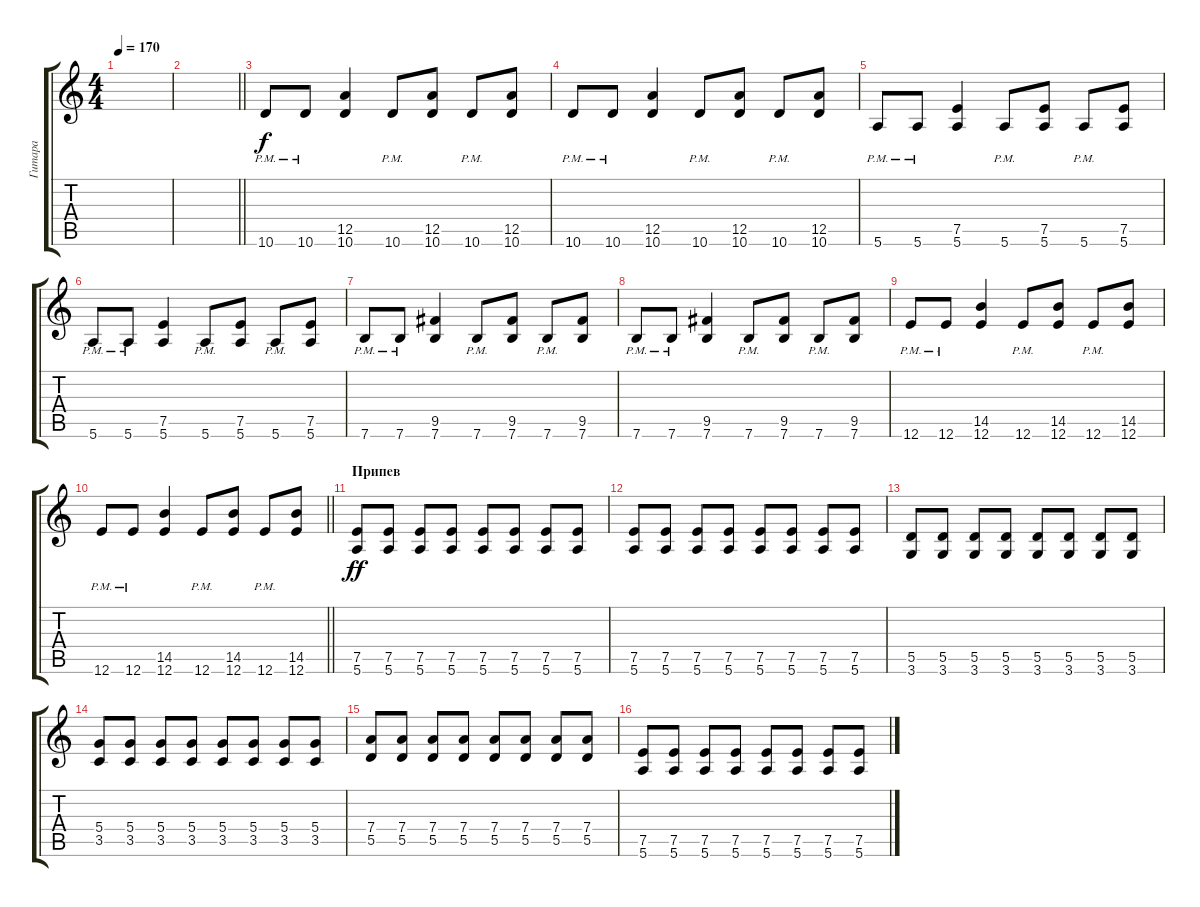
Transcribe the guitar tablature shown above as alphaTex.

\track ("Гитара" "Гитара") {instrument distortionguitar}
\staff {score tabs}
\tuning (E4 B3 G3 D3 A2 E2) {hide}
\ts (4 4)
\tempo 170
\clef g2
\ks c
|
\barLineRight lightlight
|
\section ("" "")
10.6{pm}.8 10.6{pm}.8 (12.5 10.6).4 10.6{pm}.8 (12.5 10.6).8 10.6{pm}.8 (12.5 10.6).8 |
10.6{pm}.8 10.6{pm}.8 (12.5 10.6).4 10.6{pm}.8 (12.5 10.6).8 10.6{pm}.8 (12.5 10.6).8 |
5.6{pm}.8 5.6{pm}.8 (7.5 5.6).4 5.6{pm}.8 (7.5 5.6).8 5.6{pm}.8 (7.5 5.6).8 |
5.6{pm}.8 5.6{pm}.8 (7.5 5.6).4 5.6{pm}.8 (7.5 5.6).8 5.6{pm}.8 (7.5 5.6).8 |
7.6{pm}.8 7.6{pm}.8 (9.5 7.6).4 7.6{pm}.8 (9.5 7.6).8 7.6{pm}.8 (9.5 7.6).8 |
7.6{pm}.8 7.6{pm}.8 (9.5 7.6).4 7.6{pm}.8 (9.5 7.6).8 7.6{pm}.8 (9.5 7.6).8 |
12.6{pm}.8 12.6{pm}.8 (14.5 12.6).4 12.6{pm}.8 (14.5 12.6).8 12.6{pm}.8 (14.5 12.6).8 |
\barLineRight lightlight
12.6{pm}.8 12.6{pm}.8 (14.5 12.6).4 12.6{pm}.8 (14.5 12.6).8 12.6{pm}.8 (14.5 12.6).8 |
\section ("" "Припев")
(7.5 5.6).8{dy ff} (7.5 5.6).8 (7.5 5.6).8 (7.5 5.6).8 (7.5 5.6).8 (7.5 5.6).8 (7.5 5.6).8 (7.5 5.6).8 |
(7.5 5.6).8 (7.5 5.6).8 (7.5 5.6).8 (7.5 5.6).8 (7.5 5.6).8 (7.5 5.6).8 (7.5 5.6).8 (7.5 5.6).8 |
(5.5 3.6).8 (5.5 3.6).8 (5.5 3.6).8 (5.5 3.6).8 (5.5 3.6).8 (5.5 3.6).8 (5.5 3.6).8 (5.5 3.6).8 |
(5.4 3.5).8 (5.4 3.5).8 (5.4 3.5).8 (5.4 3.5).8 (5.4 3.5).8 (5.4 3.5).8 (5.4 3.5).8 (5.4 3.5).8 |
(7.4 5.5).8 (7.4 5.5).8 (7.4 5.5).8 (7.4 5.5).8 (7.4 5.5).8 (7.4 5.5).8 (7.4 5.5).8 (7.4 5.5).8 |
(7.5 5.6).8 (7.5 5.6).8 (7.5 5.6).8 (7.5 5.6).8 (7.5 5.6).8 (7.5 5.6).8 (7.5 5.6).8 (7.5 5.6).8
